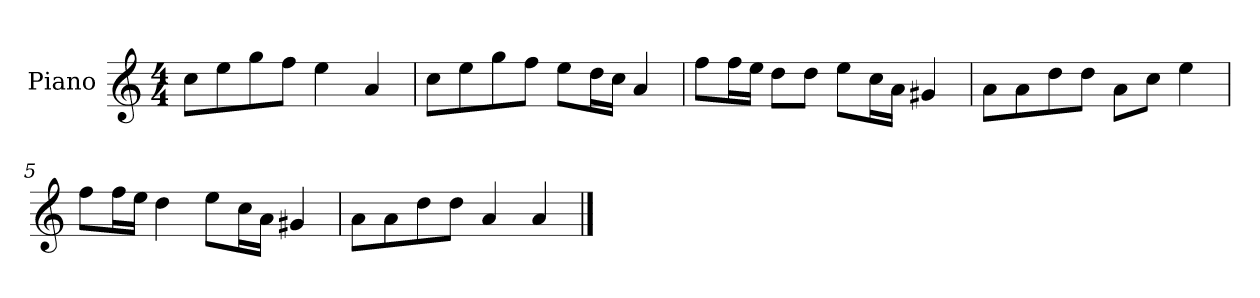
**kern
*part1
*staff1
*I"Piano
*I'P-no
*clefG2
*k[]
*M4/4
*MM90
=1
8cc\L
8ee\
8gg\
8ff\J
4ee\
4a/
=2
8cc\L
8ee\
8gg\
8ff\J
8ee\L
16dd\L
16cc\JJ
4a/
=3
8ff\L
16ff\L
16ee\JJ
8dd\L
8dd\J
8ee\L
16cc\L
16a\JJ
4g#X/
=4
8a\L
8a\
8dd\
8dd\J
8a\L
8cc\J
4ee\
=5
8ff\L
16ff\L
16ee\JJ
4dd\
8ee\L
16cc\L
16a\JJ
4g#X/
!!LO:LB:g=z
=6
8a\L
8a\
8dd\
8dd\J
4a/
4a/
==
*-
